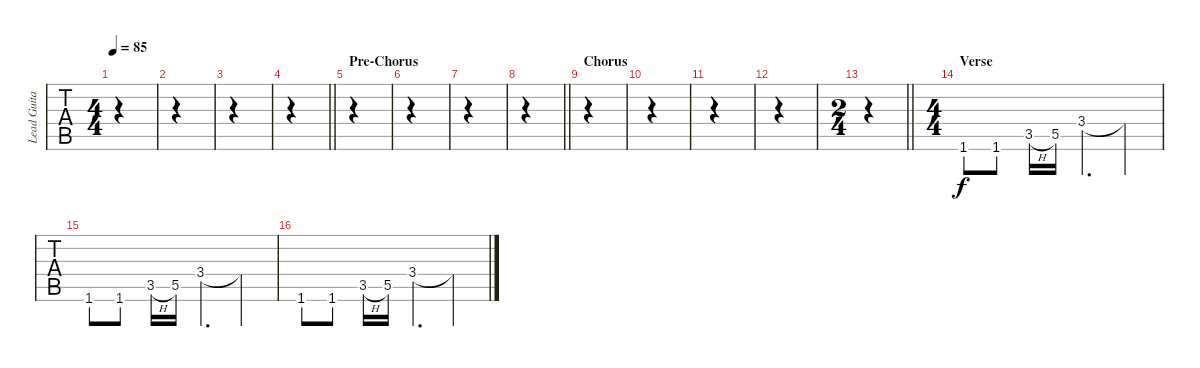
\track ("Lead Guitar" "Lead Guita") {instrument distortionguitar}
\staff {tabs}
\tuning (E4 B3 G3 D3 A2 E2) {hide}
\ts (4 4)
\tempo 85
\clef g2
\ks f
|
|
|
\barLineRight lightlight
|
\section ("" "Pre-Chorus")
|
|
|
\barLineRight lightlight
|
\section ("" "Chorus")
|
|
|
|
\ts (2 4)
\barLineRight lightlight
|
\ts (4 4)
\section ("" "Verse")
1.6{st}.8 1.6{st}.8 3.5{h}.16 5.5.16 3.4.4{d} 3.4{t}.4 |
1.6{st}.8 1.6{st}.8 3.5{h}.16 5.5.16 3.4.4{d} 3.4{t}.4 |
1.6{st}.8 1.6{st}.8 3.5{h}.16 5.5.16 3.4.4{d} 3.4{t}.4
